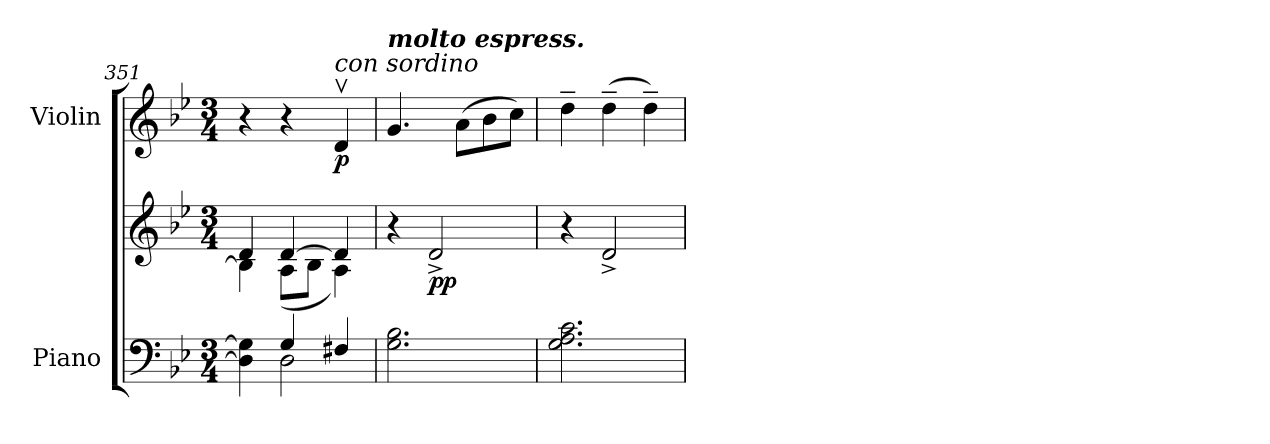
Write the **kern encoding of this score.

**kern	**kern	**dynam	**kern	**dynam
*part2	*part2	*part2	*part1	*part1
*staff3	*staff2	*staff2/3	*staff1	*staff1
*I"Piano	*	*	*I"Violin	*
*I'Pno.	*	*	*I'Vln.	*
*clefF4	*clefG2	*	*clefG2	*
*k[b-e-]	*k[b-e-]	*	*k[b-e-]	*
*M3/4	*M3/4	*	*M3/4	*
=351	=351	=351	=351	=351
*^	*^	*	*	*
4D\] 4G\]	4ryy	4B-\]	4d/	.	4r	.
4G/	2D\	[4d/	(8A\L	.	4r	.
.	.	.	8B-\J	.	.	.
*	*	*	*	*	*MM70	*
!	!	!	!	!	!LO:TX:a:i:t=con sordino	!
!	!	!	!	!	!	!LO:DY:b
4F#X/	.	4d/]	4A\)	.	4dv/	p
*v	*v	*	*	*	*	*
=352	=352	=352	=352	=352	=352
!	!	!	!	!LO:TX:a:Bi:t=molto espress.	!
*	*v	*v	*	*	*
2.G\ 2.B-\	4r	.	4.g/	.
!	!	!LO:DY:b	!	!
.	2d^/	pp	.	.
.	.	.	(8a\L	.
.	.	.	8b-\	.
.	.	.	8cc\J)	.
!!LO:LB:g=z
=353	=353	=353	=353	=353
2.G\ 2.A\ 2.c\	4r	.	4dd~\	.
.	2d^/	.	(4dd~\	.
.	.	.	4dd~\)	.
=	=	=	=	=
*-	*-	*-	*-	*-
